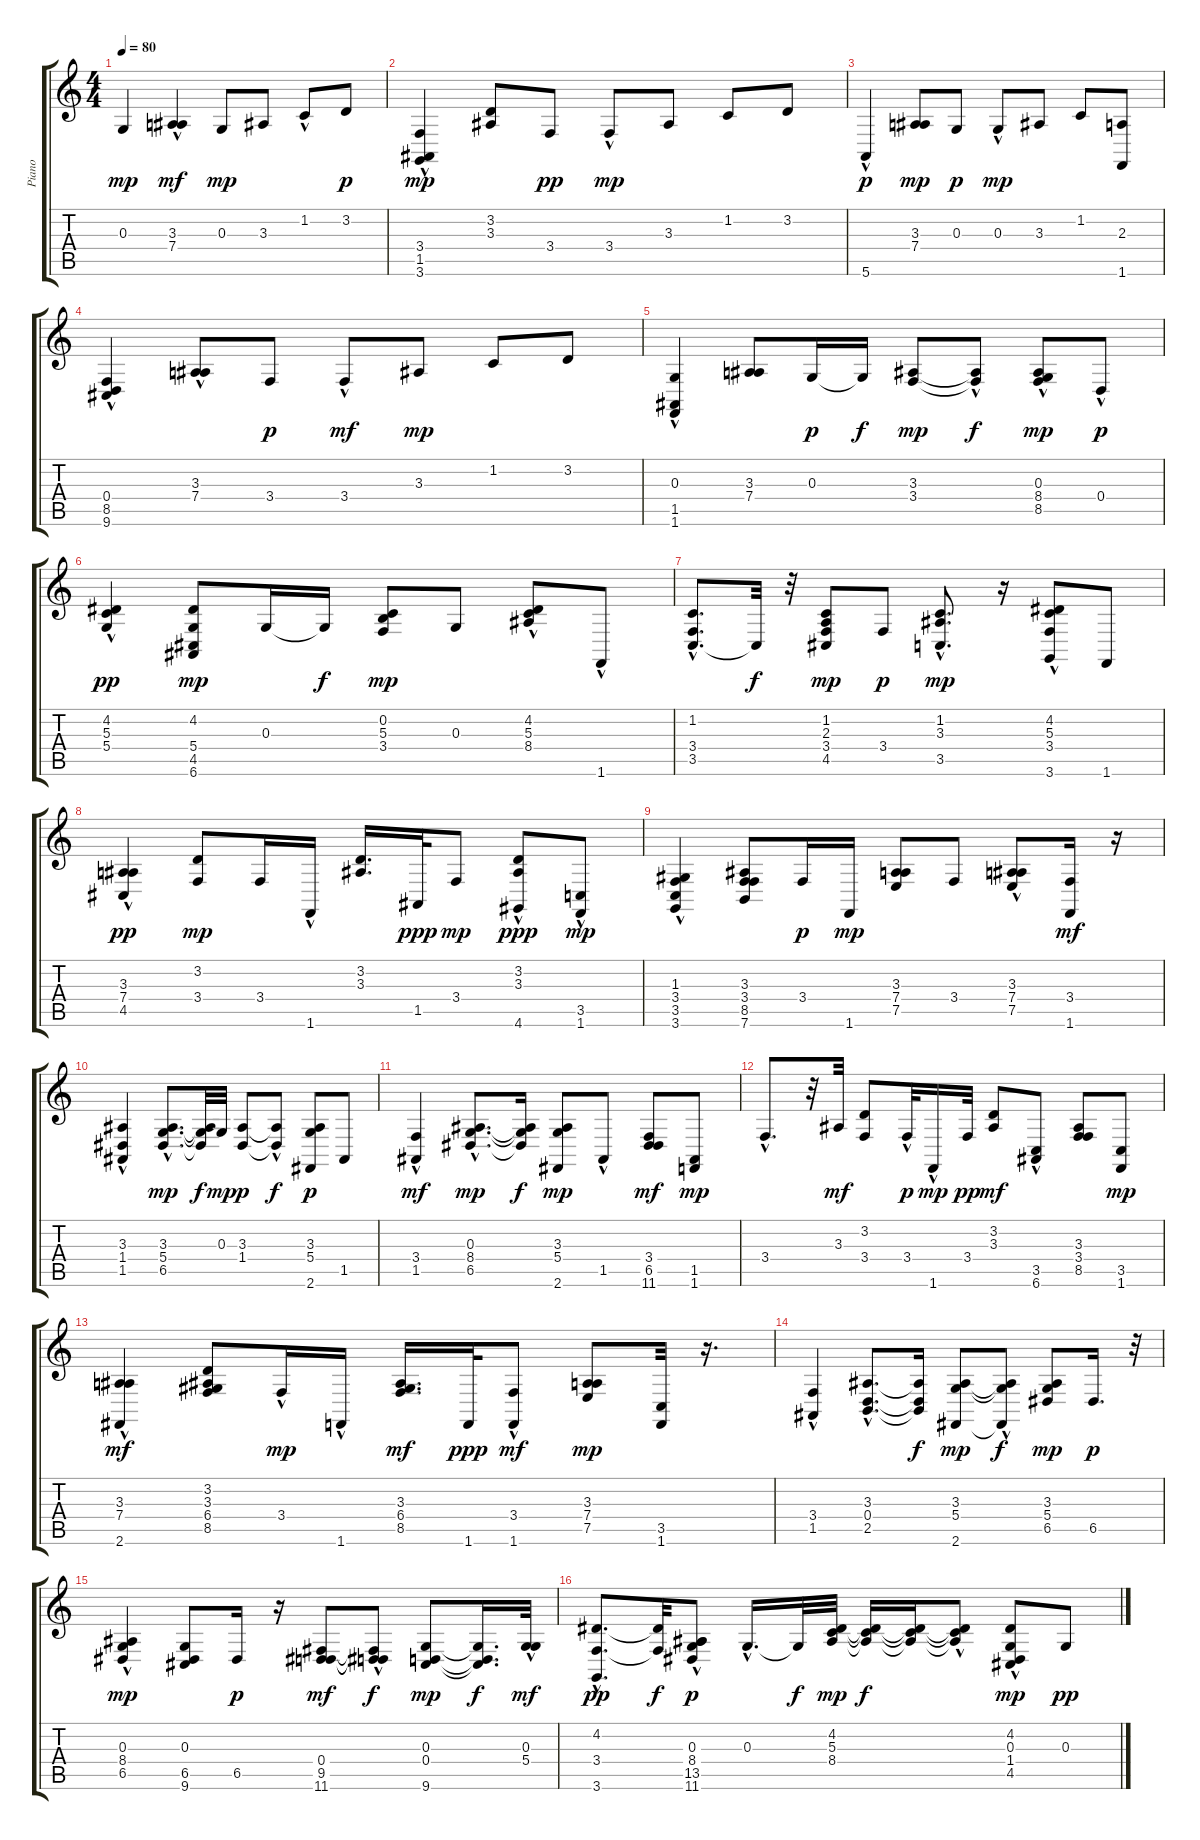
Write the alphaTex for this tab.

\track ("Piano" "Piano") {instrument brightacousticpiano}
\staff {score tabs}
\tuning (E4 B3 G3 D3 A2 E2) {hide}
\ts (4 4)
\tempo 80
\clef g2
\ks c
0.3.4{dy mp} (3.3{hac} 7.4).4{dy mf} 0.3.8{dy mp} 3.3.8 1.2{hac}.8 3.2.8{dy p} |
(3.4 1.5{hac} 3.6{hac}).4{dy mp} (3.2 3.3).8 3.4.8{dy pp} 3.4{hac}.8{dy mp} 3.3.8 1.2.8 3.2.8 |
5.6{hac}.4{dy p} (3.3 7.4).8{dy mp} 0.3.8{dy p} 0.3{hac}.8{dy mp} 3.3.8 1.2.8 (2.3 1.6).8 |
(0.4{hac} 8.5 9.6).4 (3.3{hac} 7.4).8 3.4.8{dy p} 3.4{hac}.8{dy mf} 3.3.8{dy mp} 1.2.8 3.2.8 |
(0.3 1.5 1.6{hac}).4 (3.3 7.4).8 0.3.16{dy p} 0.3{t}.16{dy f} (3.3 3.4).8{dy mp} (3.3{hac t} 3.4{t}).8{dy f} (0.3{hac} 8.4 8.5).8{dy mp} 0.4{hac}.8{dy p} |
(4.2{hac} 5.3{hac} 5.4{hac}).4{dy pp} (4.2 5.4 4.5 6.6).8{dy mp} 0.3.16 0.3{t}.16{dy f} (0.2 5.3 3.4).8{dy mp} 0.3.8 (4.2{hac} 5.3 8.4).8 1.6{hac}.8 |
(1.2{hac} 3.4{hac} 3.5{hac}).8{d} 3.5{t}.32{dy f} r.32 (1.2 2.3 3.4 4.5).8{dy mp} 3.4.8{dy p} (1.2{hac} 3.3{hac} 3.5{hac}).8{d dy mp} r.16 (4.2 5.3 3.4{hac} 3.6).8 1.6.8 |
(3.3 7.4{hac} 4.5).4{dy pp} (3.2 3.4).8{dy mp} 3.4.16 1.6{hac}.16 (3.2 3.3).16{d} 1.5.32{dy ppp} 3.4.8{dy mp} (3.2 3.3{hac} 4.6).8{dy ppp} (3.5 1.6{hac}).8{dy mp} |
(1.3 3.4 3.5{hac} 3.6).4 (3.3 3.4 8.5 7.6).8 3.4.16{dy p} 1.6.16{dy mp} (3.3 7.4 7.5).8 3.4.8 (3.3{hac} 7.4 7.5{hac}).8 (3.4 1.6).16{dy mf} r.16 |
(3.3{hac} 1.4{hac} 1.5{hac}).4 (3.3{hac} 5.4{hac} 6.5{hac}).8{d dy mp} (3.3{t} 5.4{t} 6.5{t}).32{dy f} 0.3.32{dy mp} (3.3 1.4).8{dy p} (3.3{hac t} 1.4{t}).8{dy f} (3.3 5.4 2.6).8{dy p} 1.5.8 |
(3.4{hac} 1.5{hac}).4{dy mf} (0.3{hac} 8.4{hac} 6.5{hac}).8{d dy mp} (0.3{t} 8.4{t} 6.5{t}).16{dy f} (3.3 5.4 2.6).8{dy mp} 1.5{hac}.8 (3.4 6.5 11.6).8{dy mf} (1.5 1.6).8{dy mp} |
3.4{hac}.8{d} r.32 3.3.32{dy mf} (3.2 3.4).8 3.4{hac}.32{dy p} 1.6{hac}.16{dy mp} 3.4.32{dy pp} (3.2 3.3).8{dy mf} (3.5{hac} 6.6).8 (3.3 3.4 8.5).8 (3.5 1.6).8{dy mp} |
(3.3{hac} 7.4{hac} 2.6{hac}).4{dy mf} (3.2 3.3 6.4 8.5).8 3.4{hac}.16{dy mp} 1.6{hac}.16 (3.3 6.4 8.5).16{d dy mf} 1.6.32{dy ppp} (3.4{hac} 1.6).8{dy mf} (3.3 7.4 7.5).8{dy mp} (3.5 1.6).32 r.16{d} |
(3.4{hac} 1.5{hac}).4 (3.3{hac} 0.4{hac} 2.5{hac}).8{d} (3.3{t} 0.4{t} 2.5{t}).16{dy f} (3.3 5.4 2.6).8{dy mp} (3.3{t} 5.4{t} 2.6{hac t}).8{dy f} (3.3 5.4 6.5).8{dy mp} 6.5.16{d dy p} r.32 |
(0.3{hac} 8.4{hac} 6.5{hac}).4{dy mp} (0.3 6.5 9.6).8 6.5.16{dy p} r.16 (0.4 9.5 11.6).8{dy mf} (0.4{hac t} 9.5{hac t} 11.6{t}).8{dy f} (0.3 0.4 9.6).8{dy mp} (0.3{t} 0.4{t} 9.6{t}).16{d dy f} (0.3{hac} 5.4{hac}).32{dy mf} |
(4.2{hac} 3.4{hac} 3.6).8{d dy pp} (4.2{t} 3.4{t}).32{dy f} (0.3 8.4 13.5 11.6{hac}).8{dy p} 0.3{hac}.16{d} 0.3{t}.32{dy f} (4.2 5.3 8.4).32{dy mp} (4.2{t} 5.3{t} 8.4{t}).16{dy f} (4.2{t} 5.3{t} 8.4{t}).16 (4.2{t} 5.3{t} 8.4{hac t}).8 (4.2 0.3{hac} 1.4 4.5).8{dy mp} 0.3.8{dy pp}
